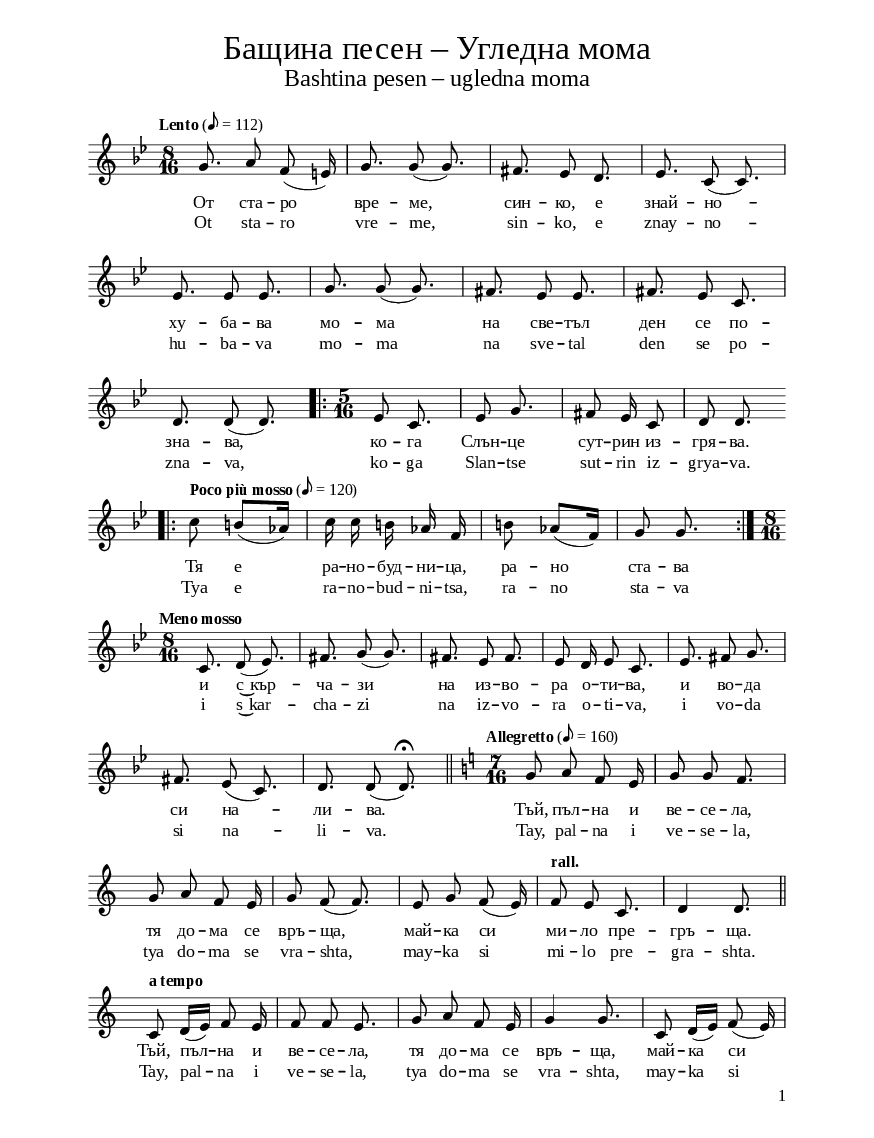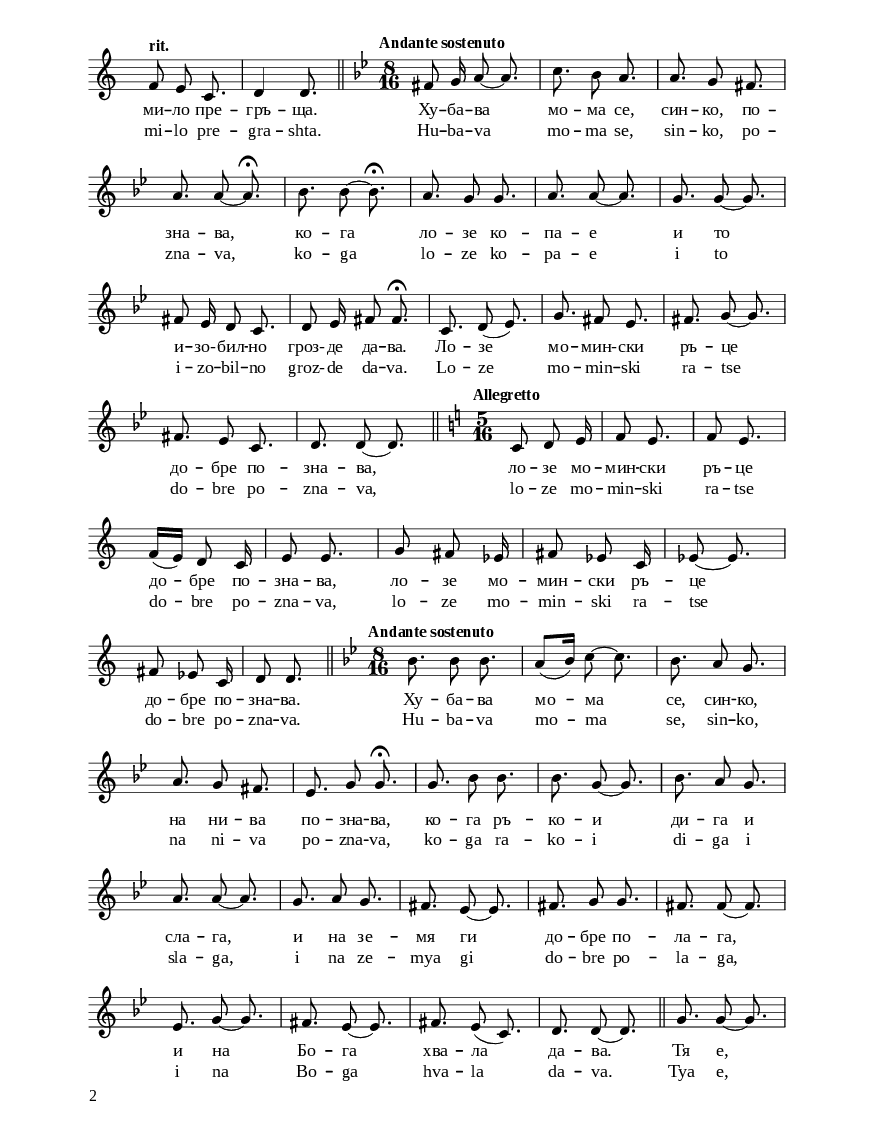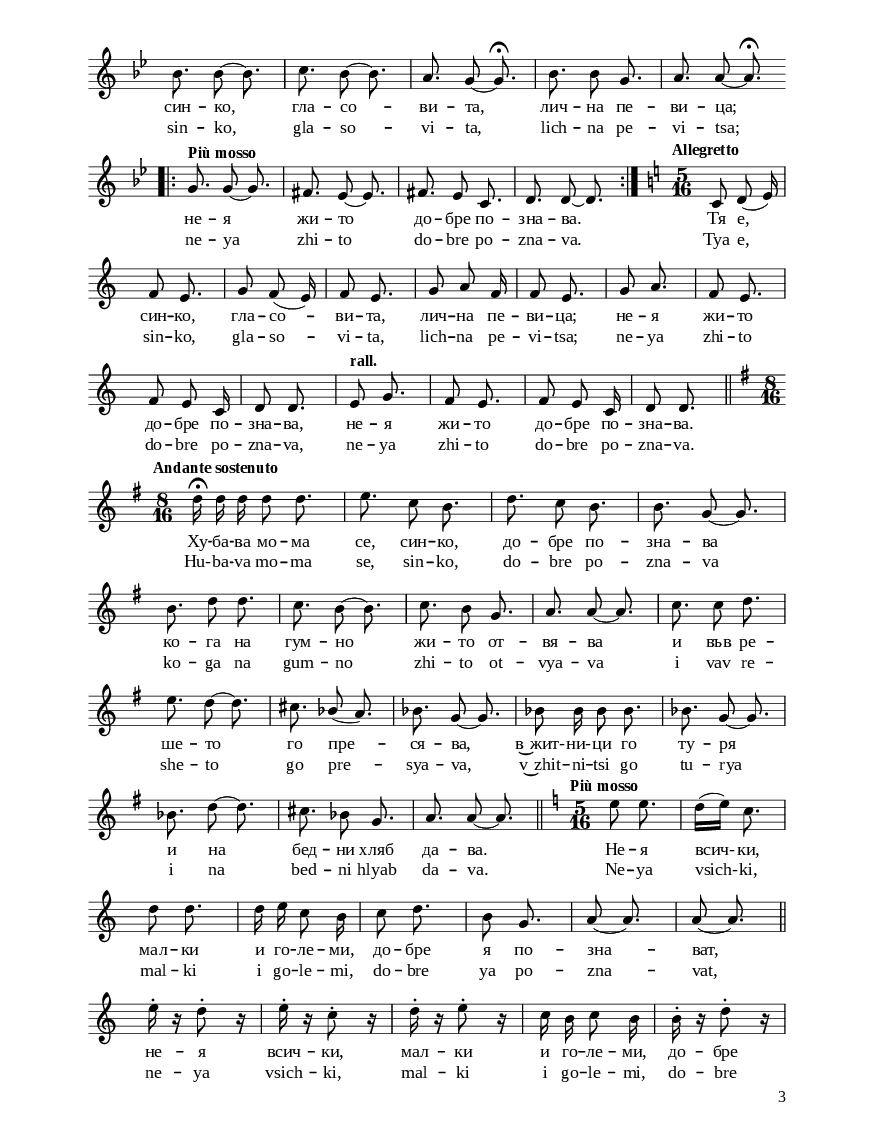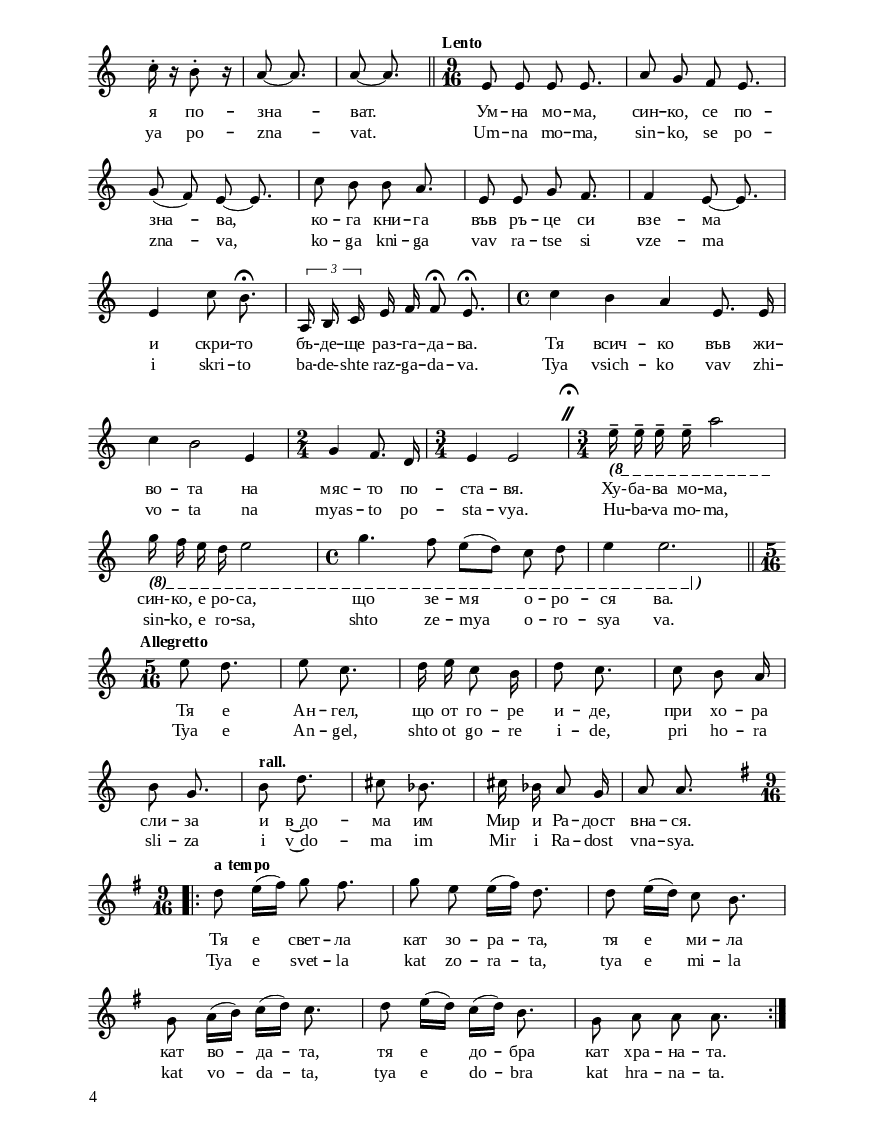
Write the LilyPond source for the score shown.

\version "2.24.0"

% include paper part and global functions
\include "include/globals.ily"

\bookpart {
  \label #'ref138
  \tocItem \markup "Бащина песен – Угледна – Bashtina pesen – ugledna "
  \include "include/bookpart-paper.ily"
  \score {
    \include "include/score-layout.ily"

    \new Voice  \relative c' {
      \clef treble
      \key bes \major
      \time 8/16
      \tempoFunc "Lento" 8 "112"
      \autoBeamOff
      g'8. a8 f(e16) |
      g8. g8(g8.) |
      fis8. ees8 d8. |
      ees8. c8(c8.) | \break

      ees8. ees8 ees8. |
      g8. g8(g8.)  |
      fis8. ees8 ees8.  |
      fis8. ees8 c8.  | \break

      d8. d8(d8.)  |
      \bar ".|:" \time 5/16 ees8 c8.  |
      ees8 g8. |
      fis8 ees16 c8  |
      d8 d8. | \bar ":|." \break
      

      \bar ".|:" 
      \tempoFunc "Poco più mosso" 8 "120"
      c'8 b8[(aes16)] |  |
      c16 c b aes f |  |
      b8 aes([f16])  |
      g8 g8. | \bar ":|."

      \time 8/16 \break
      \tempo "Meno mosso" c,8. d8(ees8.) |
      fis8. g8 (g8.) |
      fis8. ees8 fis8. |
      ees8 d16 ees8 c8. |
      ees8. fis8 g8. | \break

      fis8.ees8(c8.) |
      d8. d8(d8.\fermata) | \bar "||"
      \time 7/16
      \key c \major
      \tempoFunc "Allegretto" 8 "160"
      g8 a f e16 |
      g8 g f8. | \break

      g8 a f e16 |
      g8 f(f8.) |
      e8 g f(e16) |
      \tempo "rall." f8 e c8. |
      d4 d8. | \bar "||" \break

      \tempo "a tempo"
      c8 d16[(e)] f8 e16 |
      f8 f e8. |
      g8 a f e16 |
      g4 g8. |
      c,8 d16[(e)] f8(e16) | \break

      \tempo "rit."
      f8 e c8. |
      d4 d8. | \bar "||"
      \key bes \major
      \time 8/16
      \tempo "Andante sostenuto"
      fis8 g16 a8~ a8. |
      c8. bes8 a8. |
      a8. g8 fis8. | \break

      a8. a8~ a8.\fermata |
      bes8. bes8~ bes8.\fermata |
      a8. g8 g8. |
      a8. a8~ a8. |
      g8. g8~ g8. | \break

      fis8 ees16 d8 c8. |
      d8 ees16 fis8 fis8.\fermata |
      c8. d8(ees8.) |
      g8. fis8 ees8. |
      fis8. g8~ g8. | \break

      fis8. ees8 c8. |
      d8. d8~ d8. | \bar "||"
      \key c \major
      \time 5/16
      \tempo "Allegretto"
      c8 d e 16 |
      f8 e8. |
      f8 e8. | \break

      f16[(e)] d8 c16 |
      e8 e8.|
      g8 fis ees16 |
      fis8 ees8 c16 |
      ees8~ ees8. | \break

      fis8 ees8 c16 |
      d8 d8. | \bar "||"
      \key bes \major
      \time 8/16
      \tempo "Andante sostenuto"
      bes'8. bes8 bes8. |
      a8[(bes16)] c8~ c8. |
      bes8. a8 g8. | \break
      a8. g8 fis8. |
      ees8. g8 g8.\fermata |
      g8. bes8 bes8. |
      bes8. g8~ g8. |
      bes8. a8 g8. | \break

      a8. a8~ a8. |
      g8. a8 g8. |
      fis8. ees8~ ees8. |
      fis8. g8 g8. |
      fis8. fis8~ fis8. | \break

      ees8. g8~ g8. |
      fis8. ees8~ ees8. |
      fis8. ees8(c8.) |
      d8. d8~ d8. | \bar "||"
      g8. g8~ g8. | \break

      bes8. bes8~ bes8. |
      c8. bes8~ bes8. |
      a8. g8~ g8.\fermata |
      bes8. bes8 g8. |
      a8. a8~ a8.\fermata | \break

      \bar ".|:" \tempo "Più mosso"
      g8. g8~ g8. |
      fis8. ees8~ ees8. |
      fis8. ees8 c8. |
      d8. d8~ d8. | \bar ":|."

      \key c \major
      \time 5/16
      \tempo "Allegretto"
      c8 d(e16) | \break

      f8 e8. |
      g8 f8(e16) |
      f8 e8. |
      g8 a f16 |
      f8 e8. |
      g8 a8. |
      f8 e8. | \break

      f8 e c16 |
      d8 d8. |
      \tempo "rall."
      e8 g8. |
      f8 e8. |
      f8 e c16 |
      d8 d8. | \bar "||"
      \time 8/16
      \key g \major
      \break

      \tempo "Andante sostenuto"
      d'16\fermata d d d8 d8. |
      e8. c8 b8. |
      d8. c8 b8. |
      b8. g8~ g8. \break

      b8. d8 d8. |
      c8. b8~ b8. |
      c8. b8 g8. |
      a8. a8~ a8. |
      c8. c8 d8. | \break

      e8. d8~ d8. |
      cis8. \stemUp bes8(a8.) \stemNeutral |
      bes8. g8~ g8. |
      bes8 bes16 bes8 bes8. |
      bes8. g8~ g8. | \break
      bes8. d8~ d8. |
      cis8. bes8 g8. |
      a8. a8~ a8. |  \bar "||"
      \key c \major
      \time 5/16
      \tempo "Più mosso" e'8 e8. |
      d16[(e)] c8. | \break
      d8 d8. |
      d16 e c8  b16 |
      c8 d8. |
      b8 g8. |
      a8~ a8. |
      a8~ a8. | \bar "||" \break

      e'16\staccato r16 d8\staccato r16 |
      e16\staccato r16 c8\staccato r16 |
      d16\staccato r16 e8\staccato r16 |
      c16 b c8 b16 |
      b16\staccato r16 d8\staccato r16 | \break

      c16\staccato r16 b8\staccato r16 |
      a8~ a8. |
      a8~ a8. |  \bar "||"
      \time 9/16
      \tempo "Lento" e8 e e e8. |
      a8 g f e8. | \break

      g8(f) e8~ e8. |
      c'8 b b a8. |
      e8 e g f8. |
      f4 e8~ e8. | \break

      e4 c'8 b8.\fermata |
      \tuplet 3/2 { a,16 b c } e f f8\fermata e8.\fermata |
      \time 4/4 c'4 b a e8. e16  \break |

      c'4 b2 e,4 |
      \time 2/4 g4 f8. d16 |
      \time 3/4 e4   e2 \mark\markup{ \column { \hspace #0 \center-align \normalsize \musicglyph #"scripts.ufermata"  \center-align \normalsize \musicglyph #"scripts.caesura.straight" }}
      |
      \bar "|"
      \time 3/4  | % 149

      e'16_\markup \bold \italic {"(8_ _ _ _ _ _ _ _ _ _ _ _ _"} --e16 --e16 --
      e16 --a2   \break | % 151
      g16_\markup \bold \italic {"(8)_ _ _ _ _ _ _ _ _ _ _ _ _ _ _ _ _ _ _ _ _ _ _ _ _ _ _ _ _ _ _ _ _ _ _ _ _ _ _ _ _ _ _ _ _| )"} f16 e16 d16
      e2 | % 152

      \time 4/4  | % 152
      g4.f8 e8 ( [d8 ] ) 
      c8 d8  | % 153
      e4 e2. \bar "||" \break
      \tempo "Allegretto"
      \time 5/16  | % 154
      e8 d8. | % 155
      e8 c8. | % 156
      d16 e16  c8 b16 |% 158
      d8 c8. | c8 b8 a16 | \break
      b8  g8. |
      b8 ^\markup{ \bold {rall.} }d8. | % 161
      cis8 bes8. | % 162
      cis16 bes16  a8  g16 | % 163
      a8  a8. \bar "||"

      \break \repeat volta 1 {
        | % 164
        \bar ".|:" \key g \major \time 9/16 | % 164
        d8 ^\markup{ \bold {a tempo} } e16 ( [
        fis16 ) ] g8 fis8. | % 165
        g8 e8 e16 ( [ \stemDown
        fis16 ) ]d8. | % 166
        d8 e16 ( [d16 ) ] \stemDown
        c8 b8. \break | % 167
        g8 a16 ( [  b16 ) ]c16 (
        [d16 ) ]c8. | % 168
        d8 e16 ( [d16 ) ] \stemDown
        c16 ( [d16 ) ]b8. | % 169
        g8  a8  a8  a8. \bar ":|."
      }


    }

    \addlyrics {
      От ста -- ро вре -- ме, син -- ко, е знай -- но --
      ху -- ба -- ва мо -- ма на све -- тъл ден се по --
      зна -- ва, ко -- га Слън -- це сут -- рин из -- гря -- ва.
      Тя е ра -- но -- буд -- ни -- ца, ра -- но ста -- ва
      и с~кър -- ча -- зи на из -- во -- ра о -- ти -- ва, и во -- да
      си на -- ли -- ва. Тъй, пъл -- на и ве -- се -- ла,
      тя до -- ма се връ -- ща, май -- ка си ми -- ло пре -- гръ -- ща.
      Тъй, пъл -- на и ве -- се -- ла,  тя до -- ма се връ -- ща, май -- ка си
      ми -- ло пре -- гръ -- ща. Ху -- ба -- ва мо -- ма се, син -- ко, по --
      зна -- ва, ко -- га ло -- зе ко -- па -- е и то
      и -- "зо-" -- бил -- но "гроз-" -- де да -- ва. Ло -- зе мо -- "мин-" -- ски ръ -- це
      до -- бре по -- зна -- ва, ло -- зе мо -- мин -- ски ръ -- це
      до -- бре по -- зна -- ва, ло -- зе мо -- мин -- ски ръ -- це
      до -- бре по -- зна -- ва. Ху -- ба -- ва мо -- ма се, син -- ко,
      на ни -- ва по -- зна -- ва, ко -- га ръ -- ко -- и ди -- га и
      сла -- га, и на  зе -- мя ги до -- бре по -- ла -- га,
      и на Бо -- га хва -- ла да -- ва. Тя е,
      син -- ко, гла -- со -- ви -- та, лич -- на пе -- ви -- ца;
      не -- я жи -- то до -- бре по -- зна -- ва. Тя е,
      син -- ко, гла -- со -- ви -- та, лич -- на пе -- ви -- ца; не -- я жи -- то
      до -- бре по -- зна -- ва, не -- я жи -- то до -- бре по -- зна -- ва.
      Ху -- ба -- ва мо -- ма се, син -- ко, до -- бре по -- зна -- ва
      ко -- га на гум -- но жи -- то от -- вя -- ва и във ре --
      ше -- то го пре -- ся -- ва, "в~жит-" -- "ни-" -- ци го ту -- ря
      и на бед -- ни хляб да -- ва. Не -- я "всич-" -- ки,
      мал -- ки и го -- ле -- ми, до -- бре я по -- зна -- ват,
      не -- я всич -- ки, мал -- ки и го -- ле -- ми, до -- бре
      я по -- зна -- ват. Ум -- на мо -- ма, син -- ко, се по --
      зна -- ва, ко -- га кни -- га във ръ -- це си взе -- ма
      и скри -- то бъ -- де -- ще раз -- га -- да -- ва. Тя всич -- ко във жи --
      во -- та на мяс -- то по -- ста -- вя. "Ху-" -- "ба-" -- ва мо -- ма,
      "син-" -- ко, е "ро-" -- са, що зе -- мя о -- ро -- ся ва.
      Тя е Ан -- гел, що от го -- ре и -- де, при хо -- ра
      сли -- за  и в~до -- ма им Мир и Ра -- дост вна -- ся.
      Тя е свет -- ла кат зо -- ра -- та, тя е ми -- ла
      кат во -- да -- та, тя е до -- бра кат хра -- на -- та.
    }

    \addlyrics {
      Ot sta -- ro vre -- me, sin -- ko, e znay -- no --
      hu -- ba -- va mo -- ma na sve -- tal den se po --
      zna -- va, ko -- ga Slan -- tse sut -- rin iz -- grya -- va.
      Tya e ra -- no -- bud -- ni -- tsa, ra -- no sta -- va
      i s~kar -- cha -- zi na iz -- vo -- ra o -- ti -- va, i vo -- da
      si na -- li -- va. Tay, pal -- na i ve -- se -- la,
      tya do -- ma se vra -- shta, may -- ka si mi -- lo pre -- gra -- shta.
      Tay, pal -- na i ve -- se -- la,  tya do -- ma se vra -- shta, may -- ka si
      mi -- lo pre -- gra -- shta. Hu -- ba -- va mo -- ma se, sin -- ko, po --
      zna -- va, ko -- ga lo -- ze ko -- pa -- e i to
      i -- zo -- bil -- no "groz-" -- de da -- va. Lo -- ze mo -- min -- ski ra -- tse
      do -- bre po -- zna -- va, lo -- ze mo -- min -- ski ra -- tse
      do -- bre po -- zna -- va, lo -- ze mo -- min -- ski ra -- tse
      do -- bre po -- zna -- va. Hu -- ba -- va mo -- ma se, sin -- ko,
      na ni -- va po -- zna -- va, ko -- ga ra -- ko -- i di -- ga i
      sla -- ga, i na  ze -- mya gi do -- bre po -- la -- ga,
      i na Bo -- ga hva -- la da -- va. Tya e,
      sin -- ko, gla -- so -- vi -- ta, lich -- na pe -- vi -- tsa;
      ne -- ya zhi -- to do -- bre po -- zna -- va. Tya e,
      sin -- ko, gla -- so -- vi -- ta, lich -- na pe -- vi -- tsa; ne -- ya zhi -- to
      do -- bre po -- zna -- va, ne -- ya zhi -- to do -- bre po -- zna -- va.
      "Hu-" -- ba -- va mo -- ma se, sin -- ko, do -- bre po -- zna -- va
      ko -- ga na gum -- no zhi -- to ot -- vya -- va i vav re --
      she -- to go pre -- sya -- va, v~zhit -- ni -- tsi go tu -- rya
      i na bed -- ni hlyab da -- va. Ne -- ya "vsich-" -- ki,
      mal -- ki i go -- le -- mi, do -- bre ya po -- zna -- vat,
      ne -- ya vsich -- ki, mal -- ki i go -- le -- mi, do -- bre
      ya po -- zna -- vat. Um -- na mo -- ma, sin -- ko, se po --
      zna -- va, ko -- ga kni -- ga vav ra -- tse si vze -- ma
      i skri -- to ba -- "de-" -- shte raz -- ga -- da -- va. Tya vsich -- ko vav zhi --
      vo -- ta na myas -- to po -- sta -- vya. Hu -- ba -- va "mo-" -- ma,
      sin -- ko, e ro -- sa, shto ze -- mya o -- ro -- sya va.
      Tya e An -- gel, shto ot go -- re i -- de, pri ho -- ra
      sli -- za  i v~do -- ma im Mir i Ra -- dost vna -- sya.
      Tya e svet -- la kat zo -- ra -- ta, tya e mi -- la
      kat vo -- da -- ta, tya e do -- bra kat hra -- na -- ta.
    }

    \header {
      title = \titleFunc "Бащина песен – Угледна мома" "Bashtina pesen – ugledna moma"
    }

    \midi{}

  } % score


\pageBreak

  % include foreign translation(s) of the song
  \version "2.24.0"

\markup \fill-line { \fontsize #deTitleFontSize "Das Lied des Vaters – schönes Mädchen" }
\markup \null
\markup \null
\markup \fontsize #deCoupletFontSize {
    \hspace #10
    \override #'(baseline-skip . 1.9)
    \column {


  \line { " "Seit alten Zeiten, mein Sohn, ist bekannt,  }

  \line { " "dass das schöne Mädchen am hellen Tag erkannt wird,  }

  \line { " "wenn die Sonne morgens aufgeht,  }

  \line { " "wenn die Sonne morgens aufgeht.  }
   \line { " " }

  \line { " "Es ist frühaufstehnd; es steht früh auf (2)  }

  \line { " "und geht mit den Krügen zu der Quelle,  }

  \line { " "und füllt Wasser.  }

  \line { " "So erfüllt und fröhlich,  }

  \line { " "geht es nach Hause  }

  \line { " "und umarmt lieblich ihre Mutter.  }
   \line { " " }

  \line { " "Das schöne Mädchen, mein Sohn, erkennt man dann,  }

  \line { " "wenn es den Weinberg umgräbt,  }

  \line { " "und er reichlich Trauben gibt.  }

  \line { " "Der Weinberg kennt gut die Hände des Mädchens.  }

   \line { " " }

  \line { " "Das schöne Mädchen, mein Sohn, erkennt man am Feld  }

  \line { " "wenn sie die Garben hebt und hinstellt,  }

  \line { " "sie gut auf dem Boden hinlegt,  }

  \line { " "und Gott lobpreist.  }
   \line { " " }

  \line { " "Sie ist, mein Sohn stimmgewaltig,  }

  \line { " "eine schöne Sängerin;  }

  \line { " "der Weizen kennt sie gut,  }

  \line { " "der Weizen kennt sie gut.  }

  \line { " "Sie ist, mein Sohn stimmgewaltig,  }

  \line { " "eine gute Sängerin;  }

  \line { " "der Weizen kennt sie gut,  }

  \line { " "der Weizen kennt sie gut.  }

  \line { " "Das schöne Mädchen, mein Sohn, erkennt man gut,
  }
  \line { " "wenn sie in der Tenne den Weizen drischt,  }

  \line { " "ihn durchsiebt,  }

  \line { " "ihn in den Speicher bringt   }

  \line { " "und den Armen Brot gibt.  }

  \line { " "Kleine und Große kennen sie gut.  }
   \line { " " }

  \line { " "Ein kluges Mädchen, mein Sohn erkennt man,  }

  \line { " "wenn es ein Buch in die Hände nimmt   }

  \line { " "und die verborgene Zukunft enträtselt.  }

  \line { " "Es stellt alles an seinem Platz.  }

  \line { " "Ein schönes Mädchen, mein Sohn, ist der Tau,  }

  \line { " "der den Boden befeuchtet.  }

  \line { " "Es ist ein Engel, der von oben kommt,  }

  \line { " "zu den Menschen herabsteigt,  }

  \line { " "und bringt Frieden und Freude in ihrem Zuhause.  }

  \line { " "Es ist hell wie die Morgenröte,  }

  \line { " "es ist lieb wie das Wasser,  }

  \line { " "es ist gut wie das Essen.  }




  }
}


} % bookpart
